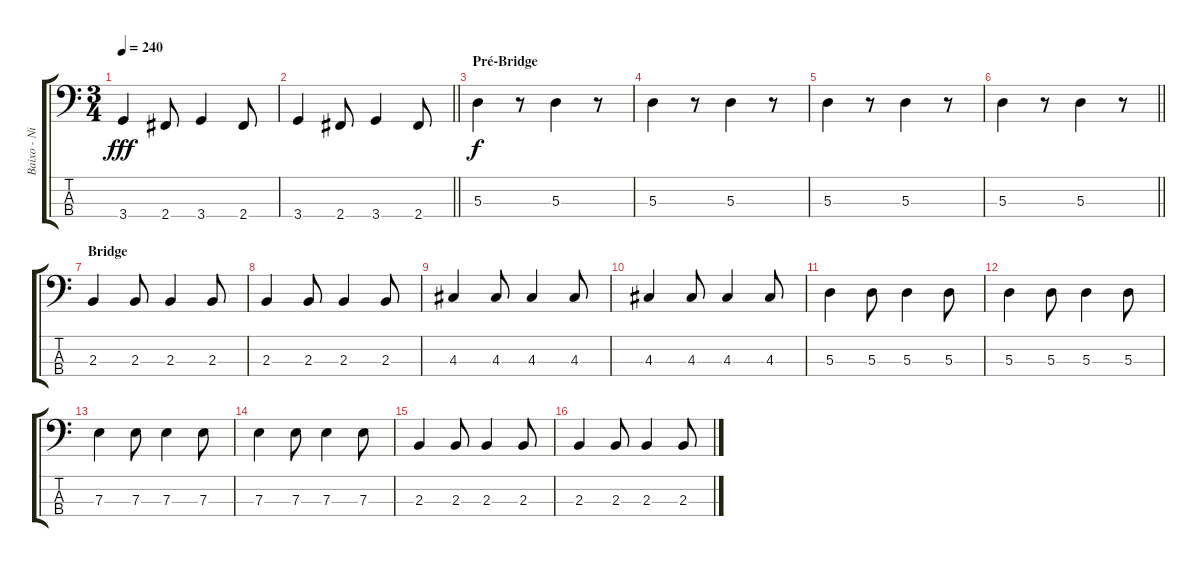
\track ("Baixo - Nikola" "Baixo - Ni") {instrument electricbasspick}
\staff {score tabs}
\tuning (G2 D2 A1 E1) {hide}
\ts (3 4)
\tempo 240
\clef f4
\ks c
3.4.4{dy fff} 2.4.8 3.4.4 2.4.8 |
\barLineRight lightlight
3.4.4 2.4.8 3.4.4 2.4.8 |
\section ("" "Pré-Bridge")
5.3.4{dy f} r.8 5.3.4 r.8 |
5.3.4 r.8 5.3.4 r.8 |
5.3.4 r.8 5.3.4 r.8 |
\barLineRight lightlight
5.3.4 r.8 5.3.4 r.8 |
\section ("" "Bridge")
2.3.4 2.3.8 2.3.4 2.3.8 |
2.3.4 2.3.8 2.3.4 2.3.8 |
4.3.4 4.3.8 4.3.4 4.3.8 |
4.3.4 4.3.8 4.3.4 4.3.8 |
5.3.4 5.3.8 5.3.4 5.3.8 |
5.3.4 5.3.8 5.3.4 5.3.8 |
7.3.4 7.3.8 7.3.4 7.3.8 |
7.3.4 7.3.8 7.3.4 7.3.8 |
2.3.4 2.3.8 2.3.4 2.3.8 |
2.3.4 2.3.8 2.3.4 2.3.8
